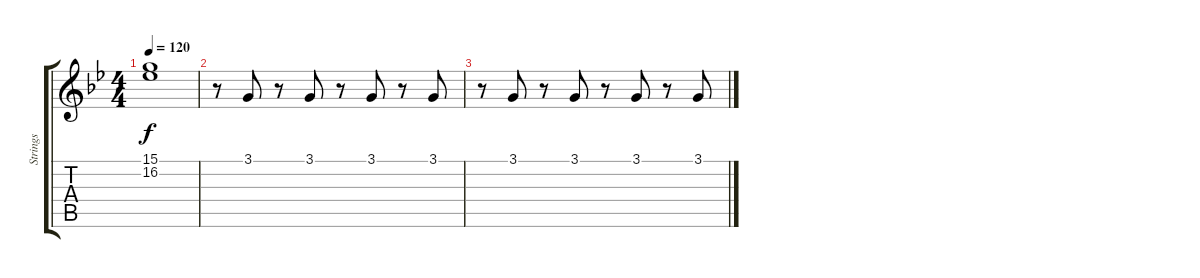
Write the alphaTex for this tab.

\track ("Strings" "Strings") {instrument synthstrings1}
\staff {score tabs}
\tuning (E4 B3 G3 D3 A2 E2) {hide}
\ts (4 4)
\tempo 120
\clef g2
\ks bb
(15.1{t} 16.2{t}).1{dy f} |
r.8{volume 14} 3.1.8 r.8 3.1.8 r.8 3.1.8 r.8 3.1.8 |
r.8 3.1.8 r.8 3.1.8 r.8 3.1.8 r.8 3.1.8
